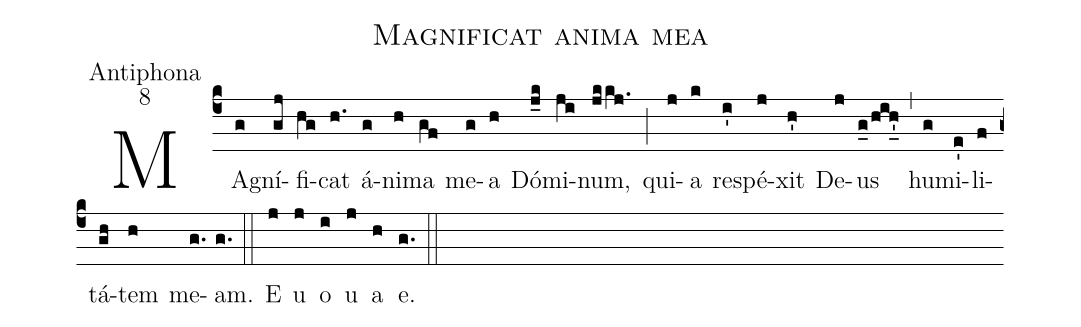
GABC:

name:Magnificat anima mea;
office-part:Antiphona;
mode:8;
%%
(c4)MA(g)gní(gj)fi(hg)cat(h.) á(g)ni(h)ma(gf) me(g)a(h) Dó(j_k)mi(ji)num,(jkkj.) (;) qui(j)a(k) re(i')spé(j)xit(h') De(j)us(g_0/hih'_) (,) hu(g)mi(e')li(f)tá(gh)tem(h) me(g.)am.(g.) (::) E(j) u(j) o(i) u(j) a(h) e.(g.) (::)
